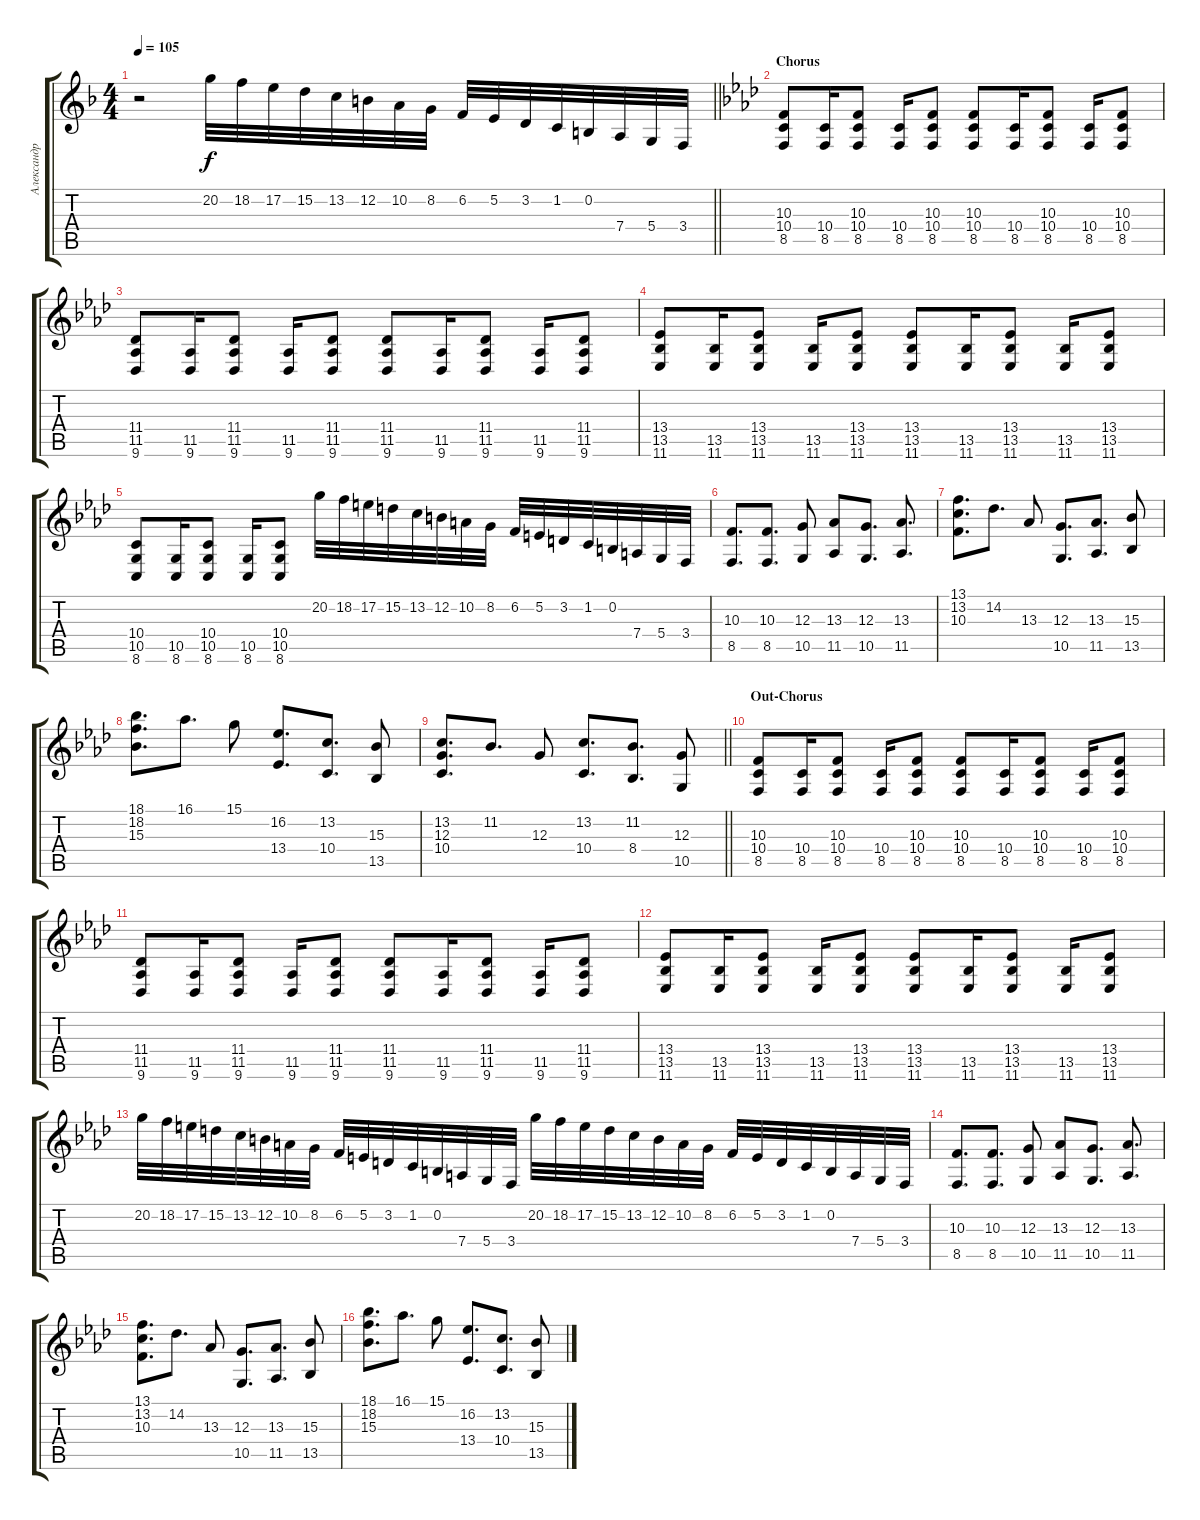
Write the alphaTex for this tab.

\track ("Александр Андрюхин" "Александр ") {instrument acousticgrandpiano}
\staff {score tabs}
\tuning (E4 B3 G3 D3 A2 E2) {hide}
\ts (4 4)
\tempo 105
\clef g2
\barLineRight lightlight
\ks f
r.2{dy f} 20.2.32 18.2.32 17.2.32 15.2.32 13.2.32 12.2.32 10.2.32 8.2.32 6.2.32 5.2.32 3.2.32 1.2.32 0.2.32 7.4.32 5.4.32 3.4.32 |
\section ("" "Chorus")
\ks ab
(10.3 10.4 8.5).8 (10.4 8.5).16 (10.3 10.4 8.5).8 (10.4 8.5).16 (10.3 10.4 8.5).8 (10.3 10.4 8.5).8 (10.4 8.5).16 (10.3 10.4 8.5).8 (10.4 8.5).16 (10.3 10.4 8.5).8 |
(11.4 11.5 9.6).8 (11.5 9.6).16 (11.4 11.5 9.6).8 (11.5 9.6).16 (11.4 11.5 9.6).8 (11.4 11.5 9.6).8 (11.5 9.6).16 (11.4 11.5 9.6).8 (11.5 9.6).16 (11.4 11.5 9.6).8 |
(13.4 13.5 11.6).8 (13.5 11.6).16 (13.4 13.5 11.6).8 (13.5 11.6).16 (13.4 13.5 11.6).8 (13.4 13.5 11.6).8 (13.5 11.6).16 (13.4 13.5 11.6).8 (13.5 11.6).16 (13.4 13.5 11.6).8 |
(10.4 10.5 8.6).8 (10.5 8.6).16 (10.4 10.5 8.6).8 (10.5 8.6).16 (10.4 10.5 8.6).8 20.2.32 18.2.32 17.2.32 15.2.32 13.2.32 12.2.32 10.2.32 8.2.32 6.2.32 5.2.32 3.2.32 1.2.32 0.2.32 7.4.32 5.4.32 3.4.32 |
(10.3 8.5).8{d} (10.3 8.5).8{d} (12.3 10.5).8 (13.3 11.5).8 (12.3 10.5).8{d} (13.3 11.5).8{d} |
(13.1 13.2 10.3).8{d} 14.2.8{d} 13.3.8 (12.3 10.5).8{d} (13.3 11.5).8{d} (15.3 13.5).8 |
(18.1 18.2 15.3).8{d} 16.1.8{d} 15.1.8 (16.2 13.4).8{d} (13.2 10.4).8{d} (15.3 13.5).8 |
\barLineRight lightlight
(13.2 12.3 10.4).8{d} 11.2.8{d} 12.3.8 (13.2 10.4).8{d} (11.2 8.4).8{d} (12.3 10.5).8 |
\section ("" "Out-Chorus")
(10.3 10.4 8.5).8 (10.4 8.5).16 (10.3 10.4 8.5).8 (10.4 8.5).16 (10.3 10.4 8.5).8 (10.3 10.4 8.5).8 (10.4 8.5).16 (10.3 10.4 8.5).8 (10.4 8.5).16 (10.3 10.4 8.5).8 |
(11.4 11.5 9.6).8 (11.5 9.6).16 (11.4 11.5 9.6).8 (11.5 9.6).16 (11.4 11.5 9.6).8 (11.4 11.5 9.6).8 (11.5 9.6).16 (11.4 11.5 9.6).8 (11.5 9.6).16 (11.4 11.5 9.6).8 |
(13.4 13.5 11.6).8 (13.5 11.6).16 (13.4 13.5 11.6).8 (13.5 11.6).16 (13.4 13.5 11.6).8 (13.4 13.5 11.6).8 (13.5 11.6).16 (13.4 13.5 11.6).8 (13.5 11.6).16 (13.4 13.5 11.6).8 |
20.2.32 18.2.32 17.2.32 15.2.32 13.2.32 12.2.32 10.2.32 8.2.32 6.2.32 5.2.32 3.2.32 1.2.32 0.2.32 7.4.32 5.4.32 3.4.32 20.2.32 18.2.32 17.2.32 15.2.32 13.2.32 12.2.32 10.2.32 8.2.32 6.2.32 5.2.32 3.2.32 1.2.32 0.2.32 7.4.32 5.4.32 3.4.32 |
(10.3 8.5).8{d} (10.3 8.5).8{d} (12.3 10.5).8 (13.3 11.5).8 (12.3 10.5).8{d} (13.3 11.5).8{d} |
(13.1 13.2 10.3).8{d} 14.2.8{d} 13.3.8 (12.3 10.5).8{d} (13.3 11.5).8{d} (15.3 13.5).8 |
(18.1 18.2 15.3).8{d} 16.1.8{d} 15.1.8 (16.2 13.4).8{d} (13.2 10.4).8{d} (15.3 13.5).8
